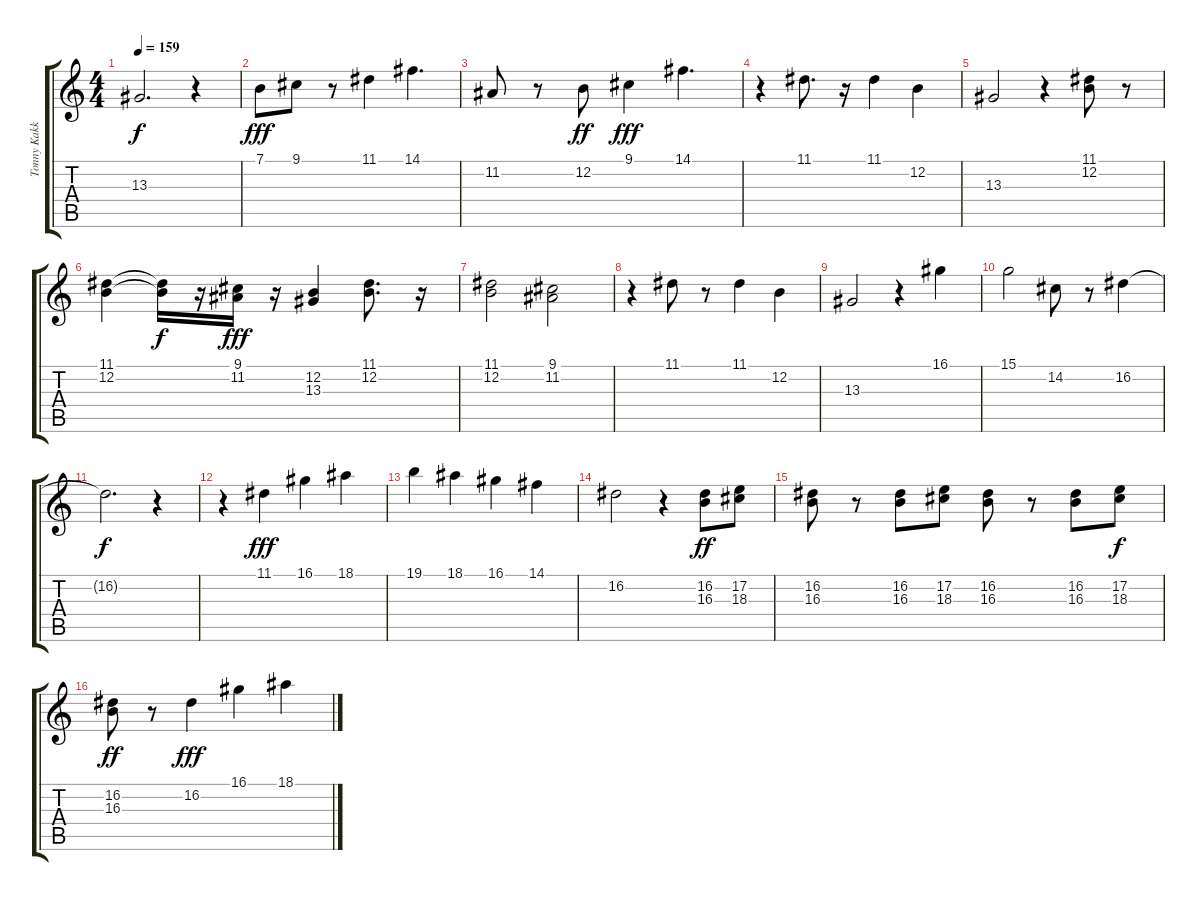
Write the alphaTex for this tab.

\track ("Tonny Kakko" "Tonny Kakk") {instrument lead1square}
\staff {score tabs}
\tuning (E4 B3 G3 D3 A2 E2) {hide}
\ts (4 4)
\tempo 159
\clef g2
\ks c
13.3{t}.2{d dy f} r.4 |
7.1.8{dy fff} 9.1.8 r.8 11.1.4 14.1.4{d} |
11.2.8 r.8 12.2.8{dy ff} 9.1.4{dy fff} 14.1.4{d} |
r.4 11.1.8{d} r.16 11.1.4 12.2.4 |
13.3.2 r.4 (11.1 12.2).8 r.8 |
(11.1 12.2).4 (11.1{t} 12.2{t}).16{dy f} r.16 (9.1 11.2).16{dy fff} r.16 (12.2 13.3).4 (11.1 12.2).8{d} r.16 |
(11.1 12.2).2 (9.1 11.2).2 |
r.4 11.1.8 r.8 11.1.4 12.2.4 |
13.3.2 r.4 16.1.4 |
15.1.2 14.2.8 r.8 16.2.4 |
16.2{t}.2{d dy f} r.4 |
r.4 11.1.4{dy fff} 16.1.4 18.1.4 |
19.1.4 18.1.4 16.1.4 14.1.4 |
16.2.2 r.4 (16.2 16.3).8{dy ff} (17.2 18.3).8 |
(16.2 16.3).8 r.8 (16.2 16.3).8 (17.2 18.3).8 (16.2 16.3).8 r.8 (16.2 16.3).8 (17.2 18.3).8{dy f} |
(16.2 16.3).8{dy ff} r.8 16.2.4{dy fff} 16.1.4 18.1.4
